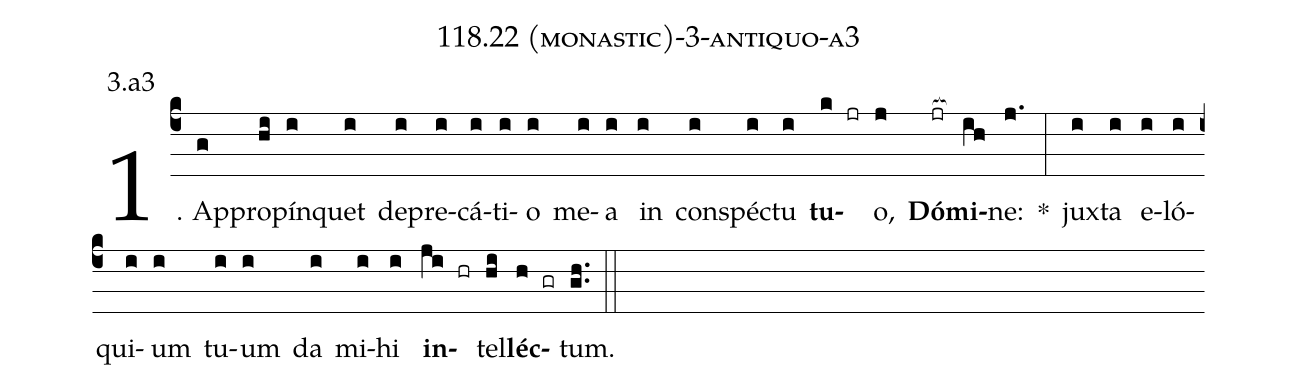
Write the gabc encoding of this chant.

name: 118.22 (monastic)-3-antiquo-a3;
annotation: 3.a3;
%%
(c4)1. Ap(g)pro(hi)pín(i)quet(i) de(i)pre(i)cá(i)ti(i)o(i) me(i)a(i) in(i) con(i)spéc(i)tu(i) <b>tu</b>(k jr)o,(j) <b>Dó</b>(jr[ocb:1{])<b>mi</b>(ih[ocb:0}])ne:(j.) *(:) jux(i)ta(i) e(i)ló(i)qui(i)um(i) tu(i)um(i) da(i) mi(i)hi(i) <b>in</b>(ji hr)tel(hi)<b>léc</b>(h gr)tum.(gh..) (::)
